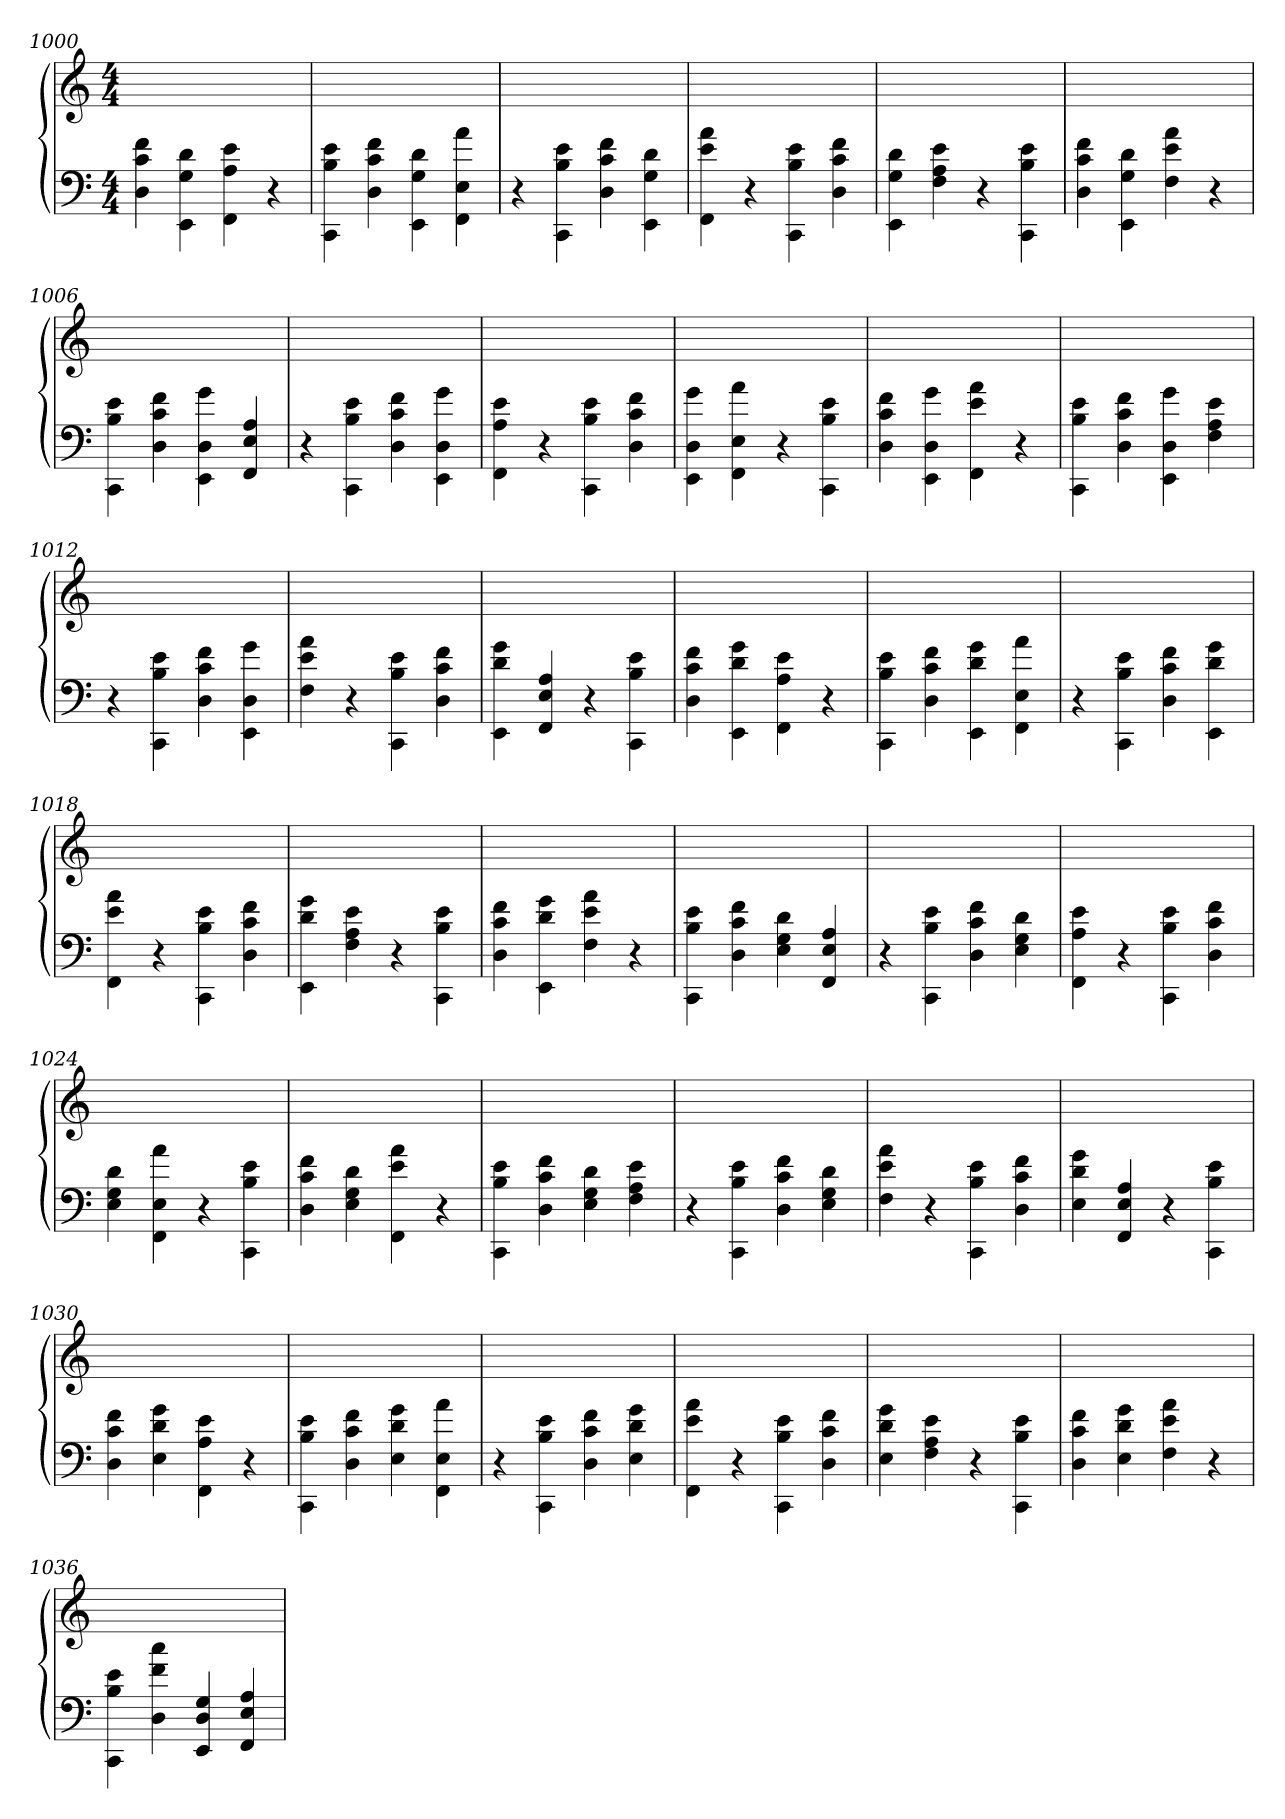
**kern	**kern
*part2	*part1
*staff2	*staff1
*clefF4	*clefG2
*k[]	*k[]
*C:	*C:
*M4/4	*M4/4
=1000	=1000
4D 4c 4f	1ryy
4EE 4G 4d	.
4FF 4A 4e	.
4r	.
=1001	=1001
4CC 4B 4e	1ryy
4D 4c 4f	.
4EE 4G 4d	.
4FF 4E 4a	.
=1002	=1002
4r	1ryy
4CC 4B 4e	.
4D 4c 4f	.
4EE 4G 4d	.
=1003	=1003
4FF 4e 4a	1ryy
4r	.
4CC 4B 4e	.
4D 4c 4f	.
=1004	=1004
4EE 4G 4d	1ryy
4F 4A 4e	.
4r	.
4CC 4B 4e	.
=1005	=1005
4D 4c 4f	1ryy
4EE 4G 4d	.
4F 4e 4a	.
4r	.
=1006	=1006
4CC 4B 4e	1ryy
4D 4c 4f	.
4EE 4D 4g	.
4FF 4E 4A	.
=1007	=1007
4r	1ryy
4CC 4B 4e	.
4D 4c 4f	.
4EE 4D 4g	.
=1008	=1008
4FF 4A 4e	1ryy
4r	.
4CC 4B 4e	.
4D 4c 4f	.
=1009	=1009
4EE 4D 4g	1ryy
4FF 4E 4a	.
4r	.
4CC 4B 4e	.
=1010	=1010
4D 4c 4f	1ryy
4EE 4D 4g	.
4FF 4e 4a	.
4r	.
=1011	=1011
4CC 4B 4e	1ryy
4D 4c 4f	.
4EE 4D 4g	.
4F 4A 4e	.
=1012	=1012
4r	1ryy
4CC 4B 4e	.
4D 4c 4f	.
4EE 4D 4g	.
=1013	=1013
4F 4e 4a	1ryy
4r	.
4CC 4B 4e	.
4D 4c 4f	.
=1014	=1014
4EE 4d 4g	1ryy
4FF 4E 4A	.
4r	.
4CC 4B 4e	.
=1015	=1015
4D 4c 4f	1ryy
4EE 4d 4g	.
4FF 4A 4e	.
4r	.
=1016	=1016
4CC 4B 4e	1ryy
4D 4c 4f	.
4EE 4d 4g	.
4FF 4E 4a	.
=1017	=1017
4r	1ryy
4CC 4B 4e	.
4D 4c 4f	.
4EE 4d 4g	.
=1018	=1018
4FF 4e 4a	1ryy
4r	.
4CC 4B 4e	.
4D 4c 4f	.
=1019	=1019
4EE 4d 4g	1ryy
4F 4A 4e	.
4r	.
4CC 4B 4e	.
=1020	=1020
4D 4c 4f	1ryy
4EE 4d 4g	.
4F 4e 4a	.
4r	.
=1021	=1021
4CC 4B 4e	1ryy
4D 4c 4f	.
4E 4G 4d	.
4FF 4E 4A	.
=1022	=1022
4r	1ryy
4CC 4B 4e	.
4D 4c 4f	.
4E 4G 4d	.
=1023	=1023
4FF 4A 4e	1ryy
4r	.
4CC 4B 4e	.
4D 4c 4f	.
=1024	=1024
4E 4G 4d	1ryy
4FF 4E 4a	.
4r	.
4CC 4B 4e	.
=1025	=1025
4D 4c 4f	1ryy
4E 4G 4d	.
4FF 4e 4a	.
4r	.
=1026	=1026
4CC 4B 4e	1ryy
4D 4c 4f	.
4E 4G 4d	.
4F 4A 4e	.
=1027	=1027
4r	1ryy
4CC 4B 4e	.
4D 4c 4f	.
4E 4G 4d	.
=1028	=1028
4F 4e 4a	1ryy
4r	.
4CC 4B 4e	.
4D 4c 4f	.
=1029	=1029
4E 4d 4g	1ryy
4FF 4E 4A	.
4r	.
4CC 4B 4e	.
=1030	=1030
4D 4c 4f	1ryy
4E 4d 4g	.
4FF 4A 4e	.
4r	.
=1031	=1031
4CC 4B 4e	1ryy
4D 4c 4f	.
4E 4d 4g	.
4FF 4E 4a	.
=1032	=1032
4r	1ryy
4CC 4B 4e	.
4D 4c 4f	.
4E 4d 4g	.
=1033	=1033
4FF 4e 4a	1ryy
4r	.
4CC 4B 4e	.
4D 4c 4f	.
=1034	=1034
4E 4d 4g	1ryy
4F 4A 4e	.
4r	.
4CC 4B 4e	.
=1035	=1035
4D 4c 4f	1ryy
4E 4d 4g	.
4F 4e 4a	.
4r	.
=1036	=1036
4CC 4B 4e	1ryy
4D 4f 4cc	.
4EE 4D 4G	.
4FF 4E 4A	.
=	=
*-	*-
